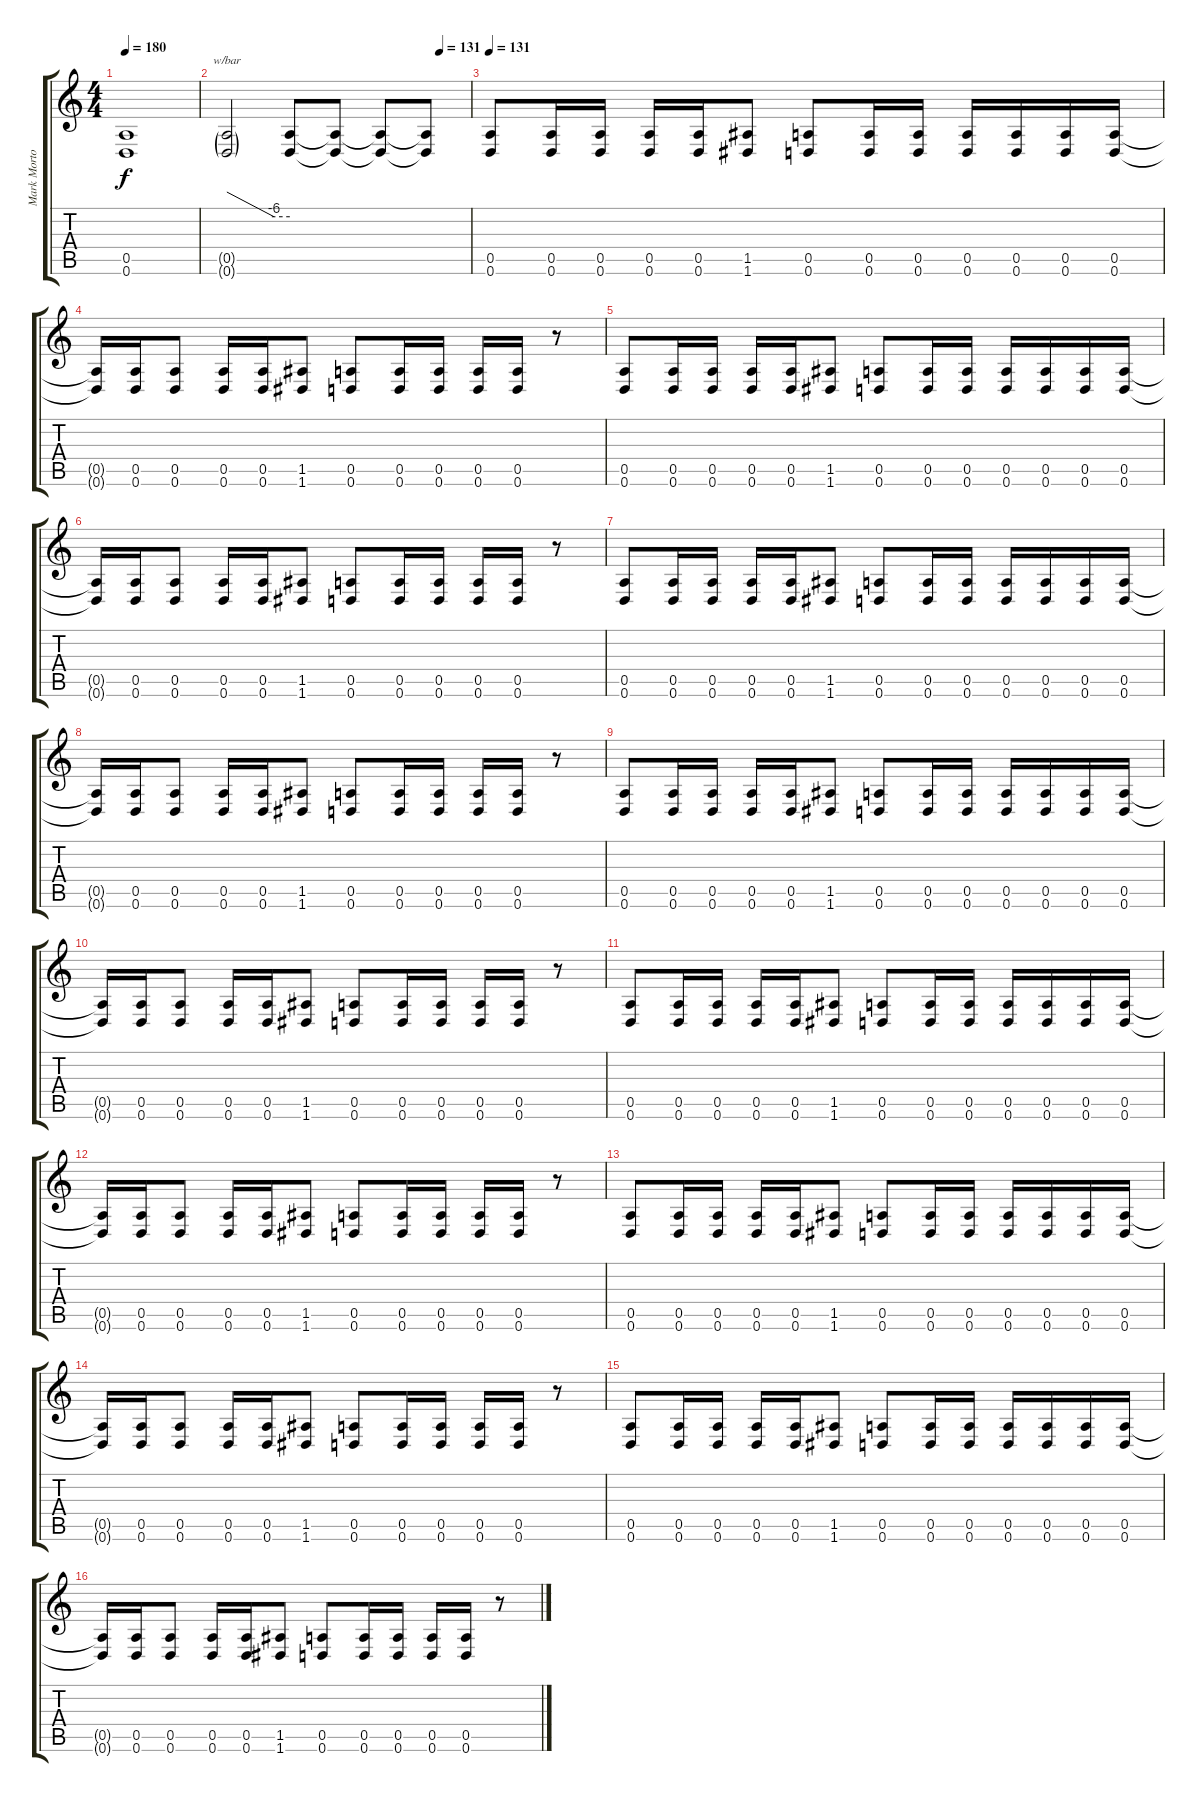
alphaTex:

\track ("Mark Morton - Lead" "Mark Morto") {instrument distortionguitar}
\staff {score tabs}
\tuning (E4 B3 G3 D3 A2 D2) {hide}
\ts (4 4)
\tempo 180
\clef g2
\ks c
(0.5{t} 0.6{t}).1{dy f} |
\tempo (131 0.875)
(0.5{g} 0.6{g}).2{tbe (custom default 0 0 45 -24 60 -24)} (0.5{t} 0.6{t}).8 (0.5{t} 0.6{t}).8 (0.5{t} 0.6{t}).8 (0.5{t} 0.6{t}).8 |
\tempo 131
(0.5 0.6).8 (0.5 0.6).16 (0.5 0.6).16 (0.5 0.6).16 (0.5 0.6).16 (1.5 1.6).8 (0.5 0.6).8 (0.5 0.6).16 (0.5 0.6).16 (0.5 0.6).16 (0.5 0.6).16 (0.5 0.6).16 (0.5 0.6).16 |
(0.5{t} 0.6{t}).16 (0.5 0.6).16 (0.5 0.6).8 (0.5 0.6).16 (0.5 0.6).16 (1.5 1.6).8 (0.5 0.6).8 (0.5 0.6).16 (0.5 0.6).16 (0.5 0.6).16 (0.5 0.6).16 r.8 |
(0.5 0.6).8 (0.5 0.6).16 (0.5 0.6).16 (0.5 0.6).16 (0.5 0.6).16 (1.5 1.6).8 (0.5 0.6).8 (0.5 0.6).16 (0.5 0.6).16 (0.5 0.6).16 (0.5 0.6).16 (0.5 0.6).16 (0.5 0.6).16 |
(0.5{t} 0.6{t}).16 (0.5 0.6).16 (0.5 0.6).8 (0.5 0.6).16 (0.5 0.6).16 (1.5 1.6).8 (0.5 0.6).8 (0.5 0.6).16 (0.5 0.6).16 (0.5 0.6).16 (0.5 0.6).16 r.8 |
(0.5 0.6).8 (0.5 0.6).16 (0.5 0.6).16 (0.5 0.6).16 (0.5 0.6).16 (1.5 1.6).8 (0.5 0.6).8 (0.5 0.6).16 (0.5 0.6).16 (0.5 0.6).16 (0.5 0.6).16 (0.5 0.6).16 (0.5 0.6).16 |
(0.5{t} 0.6{t}).16 (0.5 0.6).16 (0.5 0.6).8 (0.5 0.6).16 (0.5 0.6).16 (1.5 1.6).8 (0.5 0.6).8 (0.5 0.6).16 (0.5 0.6).16 (0.5 0.6).16 (0.5 0.6).16 r.8 |
(0.5 0.6).8 (0.5 0.6).16 (0.5 0.6).16 (0.5 0.6).16 (0.5 0.6).16 (1.5 1.6).8 (0.5 0.6).8 (0.5 0.6).16 (0.5 0.6).16 (0.5 0.6).16 (0.5 0.6).16 (0.5 0.6).16 (0.5 0.6).16 |
(0.5{t} 0.6{t}).16 (0.5 0.6).16 (0.5 0.6).8 (0.5 0.6).16 (0.5 0.6).16 (1.5 1.6).8 (0.5 0.6).8 (0.5 0.6).16 (0.5 0.6).16 (0.5 0.6).16 (0.5 0.6).16 r.8 |
(0.5 0.6).8 (0.5 0.6).16 (0.5 0.6).16 (0.5 0.6).16 (0.5 0.6).16 (1.5 1.6).8 (0.5 0.6).8 (0.5 0.6).16 (0.5 0.6).16 (0.5 0.6).16 (0.5 0.6).16 (0.5 0.6).16 (0.5 0.6).16 |
(0.5{t} 0.6{t}).16 (0.5 0.6).16 (0.5 0.6).8 (0.5 0.6).16 (0.5 0.6).16 (1.5 1.6).8 (0.5 0.6).8 (0.5 0.6).16 (0.5 0.6).16 (0.5 0.6).16 (0.5 0.6).16 r.8 |
(0.5 0.6).8 (0.5 0.6).16 (0.5 0.6).16 (0.5 0.6).16 (0.5 0.6).16 (1.5 1.6).8 (0.5 0.6).8 (0.5 0.6).16 (0.5 0.6).16 (0.5 0.6).16 (0.5 0.6).16 (0.5 0.6).16 (0.5 0.6).16 |
(0.5{t} 0.6{t}).16 (0.5 0.6).16 (0.5 0.6).8 (0.5 0.6).16 (0.5 0.6).16 (1.5 1.6).8 (0.5 0.6).8 (0.5 0.6).16 (0.5 0.6).16 (0.5 0.6).16 (0.5 0.6).16 r.8 |
(0.5 0.6).8 (0.5 0.6).16 (0.5 0.6).16 (0.5 0.6).16 (0.5 0.6).16 (1.5 1.6).8 (0.5 0.6).8 (0.5 0.6).16 (0.5 0.6).16 (0.5 0.6).16 (0.5 0.6).16 (0.5 0.6).16 (0.5 0.6).16 |
(0.5{t} 0.6{t}).16 (0.5 0.6).16 (0.5 0.6).8 (0.5 0.6).16 (0.5 0.6).16 (1.5 1.6).8 (0.5 0.6).8 (0.5 0.6).16 (0.5 0.6).16 (0.5 0.6).16 (0.5 0.6).16 r.8
